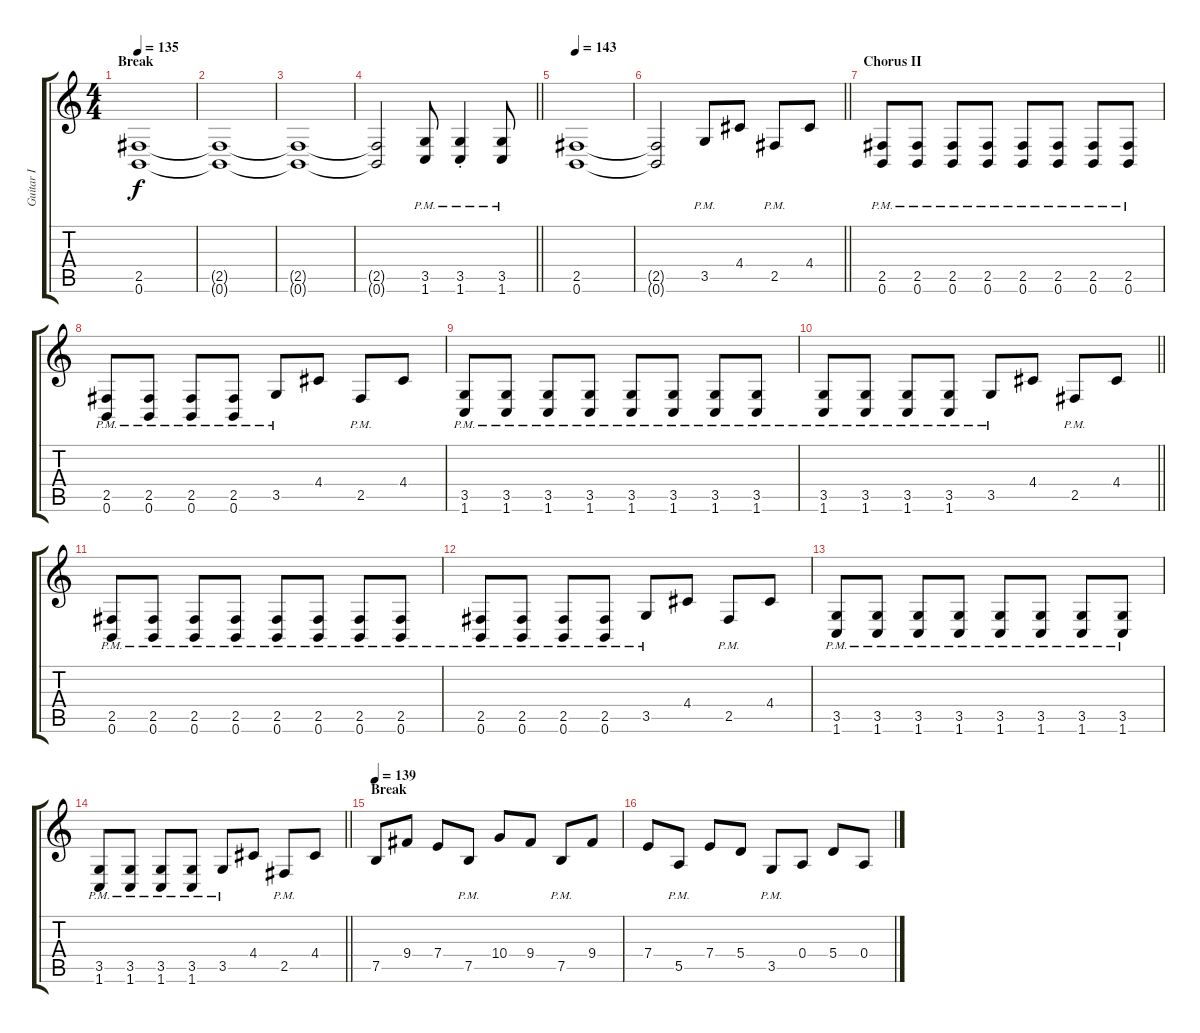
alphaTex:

\track ("Guitar I" "Guitar I") {instrument distortionguitar}
\staff {score tabs}
\tuning (B3 Gb3 D3 A2 E2 B1) {hide}
\ts (4 4)
\section ("" "Break")
\tempo 135
\clef g2
\ks c
(2.5 0.6).1{dy f} |
(2.5{t} 0.6{t}).1 |
(2.5{t} 0.6{t}).1 |
\barLineRight lightlight
(2.5{t} 0.6{t}).2 (3.5{pm} 1.6{pm}).8 (3.5{pm st} 1.6{pm st}).4 (3.5{pm} 1.6{pm}).8 |
\section ("" "")
\tempo 143
(2.5 0.6).1 |
\barLineRight lightlight
(2.5{t} 0.6{t}).2 3.5{pm}.8 4.4.8 2.5{pm}.8 4.4.8 |
\section ("" "Chorus II")
(2.5{pm} 0.6{pm}).8 (2.5{pm} 0.6{pm}).8 (2.5{pm} 0.6{pm}).8 (2.5{pm} 0.6{pm}).8 (2.5{pm} 0.6{pm}).8 (2.5{pm} 0.6{pm}).8 (2.5{pm} 0.6{pm}).8 (2.5{pm} 0.6{pm}).8 |
(2.5{pm} 0.6{pm}).8 (2.5{pm} 0.6{pm}).8 (2.5{pm} 0.6{pm}).8 (2.5{pm} 0.6{pm}).8 3.5{pm}.8 4.4.8 2.5{pm}.8 4.4.8 |
(3.5{pm} 1.6{pm}).8 (3.5{pm} 1.6{pm}).8 (3.5{pm} 1.6{pm}).8 (3.5{pm} 1.6{pm}).8 (3.5{pm} 1.6{pm}).8 (3.5{pm} 1.6{pm}).8 (3.5{pm} 1.6{pm}).8 (3.5{pm} 1.6{pm}).8 |
\barLineRight lightlight
(3.5{pm} 1.6{pm}).8 (3.5{pm} 1.6{pm}).8 (3.5{pm} 1.6{pm}).8 (3.5{pm} 1.6{pm}).8 3.5{pm}.8 4.4.8 2.5{pm}.8 4.4.8 |
\section ("" "")
(2.5{pm} 0.6{pm}).8 (2.5{pm} 0.6{pm}).8 (2.5{pm} 0.6{pm}).8 (2.5{pm} 0.6{pm}).8 (2.5{pm} 0.6{pm}).8 (2.5{pm} 0.6{pm}).8 (2.5{pm} 0.6{pm}).8 (2.5{pm} 0.6{pm}).8 |
(2.5{pm} 0.6{pm}).8 (2.5{pm} 0.6{pm}).8 (2.5{pm} 0.6{pm}).8 (2.5{pm} 0.6{pm}).8 3.5{pm}.8 4.4.8 2.5{pm}.8 4.4.8 |
(3.5{pm} 1.6{pm}).8 (3.5{pm} 1.6{pm}).8 (3.5{pm} 1.6{pm}).8 (3.5{pm} 1.6{pm}).8 (3.5{pm} 1.6{pm}).8 (3.5{pm} 1.6{pm}).8 (3.5{pm} 1.6{pm}).8 (3.5{pm} 1.6{pm}).8 |
\barLineRight lightlight
(3.5{pm} 1.6{pm}).8 (3.5{pm} 1.6{pm}).8 (3.5{pm} 1.6{pm}).8 (3.5{pm} 1.6{pm}).8 3.5{pm}.8 4.4.8 2.5{pm}.8 4.4.8 |
\section ("" "Break")
\tempo 139
7.5.8 9.4.8 7.4.8 7.5{pm}.8 10.4.8 9.4.8 7.5{pm}.8 9.4.8 |
7.4.8 5.5{pm}.8 7.4.8 5.4.8 3.5{pm}.8 0.4.8 5.4.8 0.4.8
